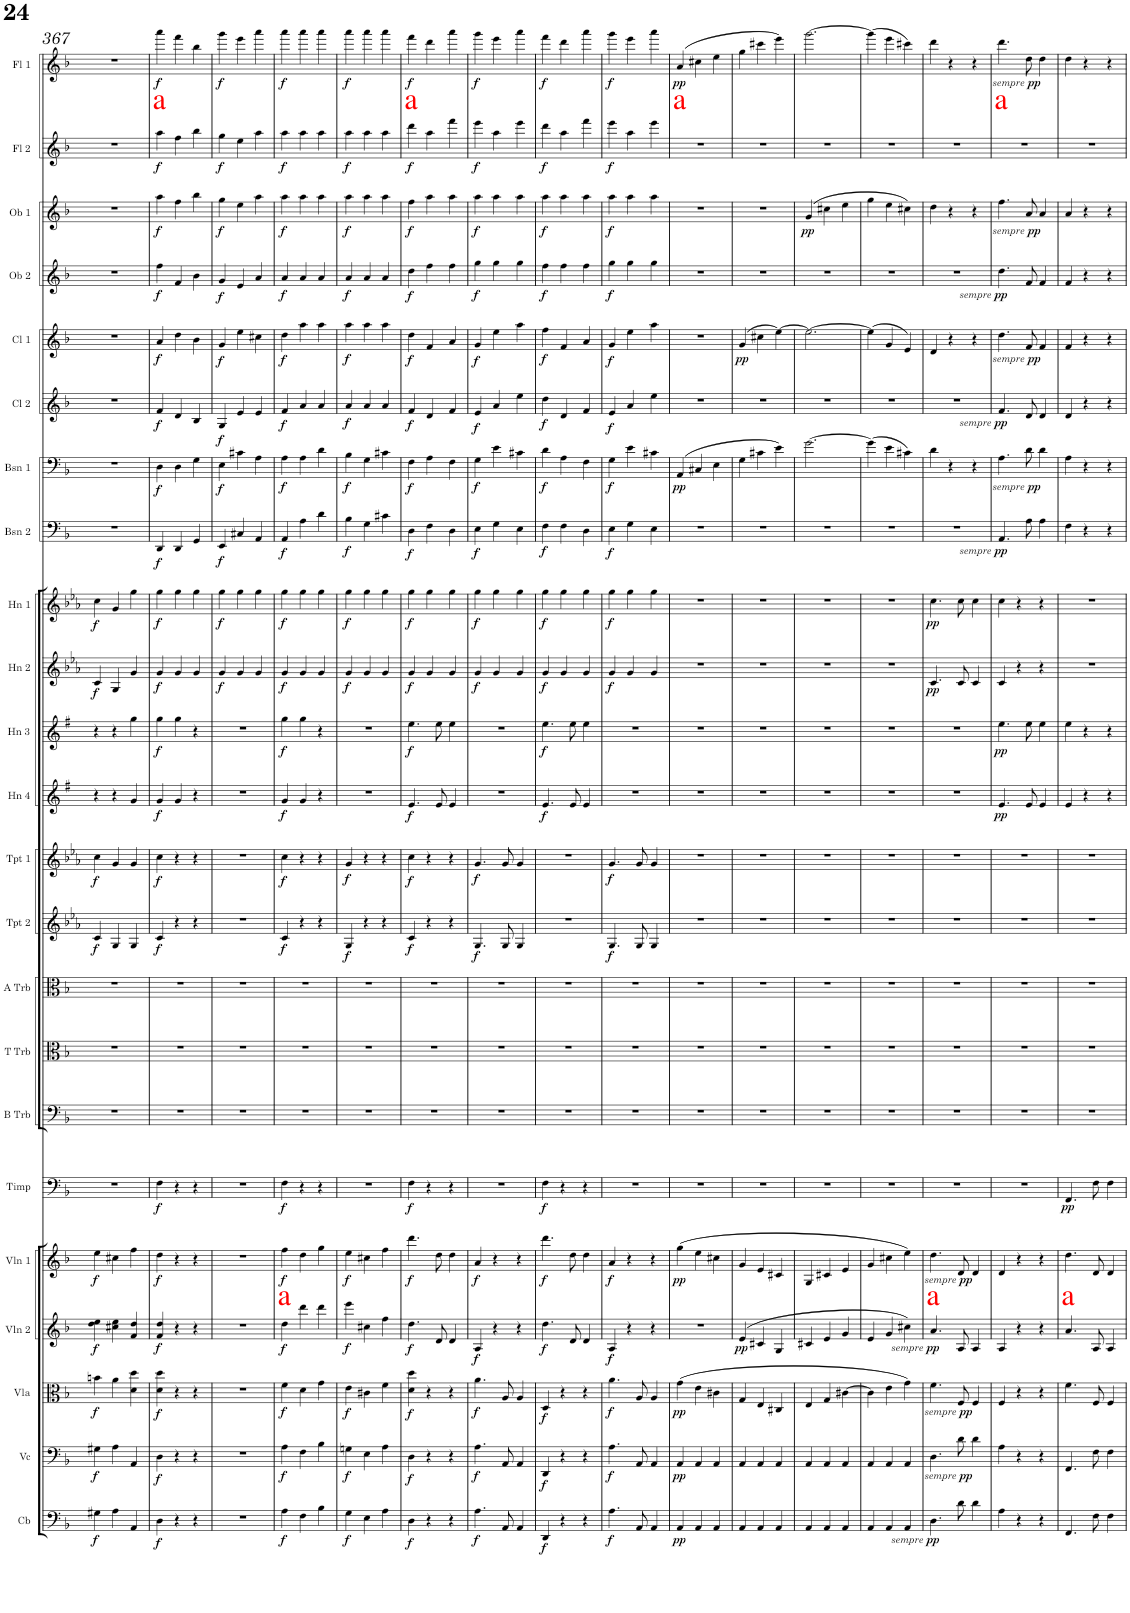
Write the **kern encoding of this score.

**kern	**dynam	**kern	**dynam	**kern	**dynam	**kern	**dynam	**kern	**text	**dynam	**kern	**dynam	**kern	**kern	**kern	**kern	**dynam	**kern	**dynam	**kern	**dynam	**kern	**dynam	**kern	**dynam	**kern	**dynam	**kern	**dynam	**kern	**dynam	**kern	**dynam	**kern	**dynam	**kern	**dynam	**kern	**dynam	**kern	**dynam	**kern	**text	**dynam
*part23	*part23	*part22	*part22	*part21	*part21	*part20	*part20	*part19	*part19	*part19	*part18	*part18	*part17	*part16	*part15	*part14	*part14	*part13	*part13	*part12	*part12	*part11	*part11	*part10	*part10	*part9	*part9	*part8	*part8	*part7	*part7	*part6	*part6	*part5	*part5	*part4	*part4	*part3	*part3	*part2	*part2	*part1	*part1	*part1
*staff23	*staff23	*staff22	*staff22	*staff21	*staff21	*staff20	*staff20	*staff19	*staff19	*staff19	*staff18	*staff18	*staff17	*staff16	*staff15	*staff14	*staff14	*staff13	*staff13	*staff12	*staff12	*staff11	*staff11	*staff10	*staff10	*staff9	*staff9	*staff8	*staff8	*staff7	*staff7	*staff6	*staff6	*staff5	*staff5	*staff4	*staff4	*staff3	*staff3	*staff2	*staff2	*staff1	*staff1	*staff1
*I"Contrabass	*	*I"Violoncello	*	*I"Viola	*	*I"Violin 2	*	*I"Violin 1	*	*	*I"F, F Timpani	*	*I"Bass Trombone	*I"Tenor Trombone	*I"Alto Trombone	*I"D Trumpet 2	*	*I"D Trumpet 1	*	*I"Bb (basso) Horn 4	*	*I"Bb (basso) Horn 3	*	*I"D Horn 2	*	*I"D Horn 1	*	*I"Bassoon 2	*	*I"Bassoon 1	*	*I"C Clarinet 2	*	*I"C Clarinet 1	*	*I"Oboe 2	*	*I"Oboe 1	*	*I"Flute 2	*	*I"Flute 1	*	*
*I'Cb	*	*I'Vc	*	*I'Vla	*	*I'Vln 2	*	*I'Vln 1	*	*	*I'Timp	*	*I'B Trb	*I'T Trb	*I'A Trb	*I'Tpt 2	*	*I'Tpt 1	*	*I'Hn 4	*	*I'Hn 3	*	*I'Hn 2	*	*I'Hn 1	*	*I'Bsn 2	*	*I'Bsn 1	*	*I'Cl 2	*	*I'Cl 1	*	*I'Ob 2	*	*I'Ob 1	*	*I'Fl 2	*	*I'Fl 1	*	*
!!LO:PB:g=z
*clefF4	*	*clefF4	*	*clefC3	*	*clefG2	*	*clefG2	*	*	*clefF4	*	*clefF4	*clefC3	*clefC3	*clefG2	*	*clefG2	*	*clefG2	*	*clefG2	*	*clefG2	*	*clefG2	*	*clefF4	*	*clefF4	*	*clefG2	*	*clefG2	*	*clefG2	*	*clefG2	*	*clefG2	*	*clefG2	*	*
*Trd7c12	*	*	*	*	*	*	*	*	*	*	*	*	*	*	*	*Trd-1c-2	*	*Trd-1c-2	*	*Trd8c14	*	*Trd8c14	*	*Trd6c10	*	*Trd6c10	*	*	*	*	*	*Trd1c2	*	*Trd1c2	*	*	*	*	*	*	*	*	*	*
*k[b-]	*	*k[b-]	*	*k[b-]	*	*k[b-]	*	*k[b-]	*	*	*k[b-]	*	*k[b-]	*k[b-]	*k[b-]	*k[b-e-a-]	*	*k[b-e-a-]	*	*k[f#]	*	*k[f#]	*	*k[b-e-a-]	*	*k[b-e-a-]	*	*k[b-]	*	*k[b-]	*	*k[b-]	*	*k[b-]	*	*k[b-]	*	*k[b-]	*	*k[b-]	*	*k[b-]	*	*
*M3/4	*	*M3/4	*	*M3/4	*	*M3/4	*	*M3/4	*	*	*M3/4	*	*M3/4	*M3/4	*M3/4	*M3/4	*	*M3/4	*	*M3/4	*	*M3/4	*	*M3/4	*	*M3/4	*	*M3/4	*	*M3/4	*	*M3/4	*	*M3/4	*	*M3/4	*	*M3/4	*	*M3/4	*	*M3/4	*	*
=367	=367	=367	=367	=367	=367	=367	=367	=367	=367	=367	=367	=367	=367	=367	=367	=367	=367	=367	=367	=367	=367	=367	=367	=367	=367	=367	=367	=367	=367	=367	=367	=367	=367	=367	=367	=367	=367	=367	=367	=367	=367	=367	=367	=367
!	!LO:DY:b	!	!LO:DY:b	!	!LO:DY:b	!	!LO:DY:b	!	!	!LO:DY:b	!	!	!	!	!	!	!LO:DY:b	!	!LO:DY:b	!	!	!	!	!	!LO:DY:b	!	!LO:DY:b	!	!	!	!	!	!	!	!	!	!	!	!	!	!	!	!	!
4G#X'\	f	4G#X'\	f	4bn'\	f	4dd\' 4ee\'	f	4ee'\	.	f	2.r	.	2.r	2.r	2.r	4c/	f	4cc\	f	4r	.	4r	.	4c/	f	4cc\	f	2.r	.	2.r	.	2.r	.	2.r	.	2.r	.	2.r	.	2.r	.	2.r	.	.
4A'\	.	4A'\	.	4a'\	.	4cc#X\' 4ee\'	.	4cc#X'\	.	.	.	.	.	.	.	4G/	.	4g/	.	4r	.	4r	.	4G/	.	4g/	.	.	.	.	.	.	.	.	.	.	.	.	.	.	.	.	.	.
4AA'/	.	4AA'/	.	4d\' 4dd\'	.	4f/' 4dd/'	.	4ff'\	.	.	.	.	.	.	.	4G/	.	4g/	.	4g/	.	4gg\	.	4g/	.	4gg\	.	.	.	.	.	.	.	.	.	.	.	.	.	.	.	.	.	.
=368	=368	=368	=368	=368	=368	=368	=368	=368	=368	=368	=368	=368	=368	=368	=368	=368	=368	=368	=368	=368	=368	=368	=368	=368	=368	=368	=368	=368	=368	=368	=368	=368	=368	=368	=368	=368	=368	=368	=368	=368	=368	=368	=368	=368
!	!LO:DY:b	!	!LO:DY:b	!	!LO:DY:b	!	!LO:DY:b	!	!	!LO:DY:b	!	!LO:DY:b	!	!	!	!	!LO:DY:b	!	!LO:DY:b	!	!LO:DY:b	!	!LO:DY:b	!	!LO:DY:b	!	!LO:DY:b	!	!LO:DY:b	!	!LO:DY:b	!	!LO:DY:b	!	!LO:DY:b	!	!LO:DY:b	!	!LO:DY:b	!	!LO:DY:b	!	!LO:LY:b:color=#FF0000	!LO:DY:b
4D\	f	4D\	f	4d\ 4dd\	f	4f/ 4dd/	f	4dd\	.	f	4F\	f	2.r	2.r	2.r	4c/	f	4cc\	f	4g/	f	4gg\	f	4g/	f	4gg\	f	4DD'/	f	4D'\	f	4f'/	f	4a'/	f	4ff'\	f	4aa'\	f	4aa'\	f	4aaa'\	a	f
4r	.	4r	.	4r	.	4r	.	4r	.	.	4r	.	.	.	.	4r	.	4r	.	4g/	.	4gg\	.	4g/	.	4gg\	.	4DD'/	.	4D'\	.	4d'/	.	4dd'\	.	4f'/	.	4ff'\	.	4ff'\	.	4fff'\	.	.
4r	.	4r	.	4r	.	4r	.	4r	.	.	4r	.	.	.	.	4r	.	4r	.	4r	.	4r	.	4g/	.	4gg\	.	4GG'/	.	4G'\	.	4B-'/	.	4b-'\	.	4b-'\	.	4bb-'\	.	4bb-'\	.	4bb-'\	.	.
=369	=369	=369	=369	=369	=369	=369	=369	=369	=369	=369	=369	=369	=369	=369	=369	=369	=369	=369	=369	=369	=369	=369	=369	=369	=369	=369	=369	=369	=369	=369	=369	=369	=369	=369	=369	=369	=369	=369	=369	=369	=369	=369	=369	=369
!	!	!	!	!	!	!	!	!	!	!	!	!	!	!	!	!	!	!	!	!	!	!	!	!	!LO:DY:b	!	!LO:DY:b	!	!LO:DY:b	!	!LO:DY:b	!	!LO:DY:b	!	!LO:DY:b	!	!LO:DY:b	!	!LO:DY:b	!	!LO:DY:b	!	!	!LO:DY:b
2.r	.	2.r	.	2.r	.	2.r	.	2.r	.	.	2.r	.	2.r	2.r	2.r	2.r	.	2.r	.	2.r	.	2.r	.	4g/	f	4gg\	f	4EE'/	f	4E'\	f	4G'/	f	4g'/	f	4g'/	f	4gg'\	f	4gg'\	f	4ggg'\	.	f
.	.	.	.	.	.	.	.	.	.	.	.	.	.	.	.	.	.	.	.	.	.	.	.	4g/	.	4gg\	.	4C#X'/	.	4c#X'\	.	4e'/	.	4ee'\	.	4e'/	.	4ee'\	.	4ee'\	.	4eee'\	.	.
.	.	.	.	.	.	.	.	.	.	.	.	.	.	.	.	.	.	.	.	.	.	.	.	4g/	.	4gg\	.	4AA'/	.	4A'\	.	4e'/	.	4cc#X'\	.	4a'/	.	4aa'\	.	4aa'\	.	4aaa'\	.	.
=370	=370	=370	=370	=370	=370	=370	=370	=370	=370	=370	=370	=370	=370	=370	=370	=370	=370	=370	=370	=370	=370	=370	=370	=370	=370	=370	=370	=370	=370	=370	=370	=370	=370	=370	=370	=370	=370	=370	=370	=370	=370	=370	=370	=370
!	!LO:DY:b	!	!LO:DY:b	!	!LO:DY:b	!	!LO:DY:b	!	!LO:LY:b:color=#FF0000	!LO:DY:b	!	!LO:DY:b	!	!	!	!	!LO:DY:b	!	!LO:DY:b	!	!LO:DY:b	!	!LO:DY:b	!	!LO:DY:b	!	!LO:DY:b	!	!LO:DY:b	!	!LO:DY:b	!	!LO:DY:b	!	!LO:DY:b	!	!LO:DY:b	!	!LO:DY:b	!	!LO:DY:b	!	!	!LO:DY:b
4A'\	f	4A'\	f	4f'\	f	4dd'\	f	4ff'\	a	f	4F\	f	2.r	2.r	2.r	4c/	f	4cc\	f	4g/	f	4gg\	f	4g/	f	4gg\	f	4AA'/	f	4A'\	f	4f'/	f	4dd'\	f	4a'/	f	4aa'\	f	4aa'\	f	4aaa'\	.	f
4F'\	.	4F'\	.	4d'\	.	4ddd'\	.	4dd'\	.	.	4r	.	.	.	.	4r	.	4r	.	4g/	.	4gg\	.	4g/	.	4gg\	.	4A'\	.	4A'\	.	4a'/	.	4aa'\	.	4a'/	.	4aa'\	.	4aa'\	.	4aaa'\	.	.
4B-'\	.	4B-'\	.	4g'\	.	4ddd'\	.	4gg'\	.	.	4r	.	.	.	.	4r	.	4r	.	4r	.	4r	.	4g/	.	4gg\	.	4d'\	.	4d'\	.	4a'/	.	4aa'\	.	4a'/	.	4aa'\	.	4aa'\	.	4aaa'\	.	.
=371	=371	=371	=371	=371	=371	=371	=371	=371	=371	=371	=371	=371	=371	=371	=371	=371	=371	=371	=371	=371	=371	=371	=371	=371	=371	=371	=371	=371	=371	=371	=371	=371	=371	=371	=371	=371	=371	=371	=371	=371	=371	=371	=371	=371
!	!LO:DY:b	!	!LO:DY:b	!	!LO:DY:b	!	!LO:DY:b	!	!	!LO:DY:b	!	!	!	!	!	!	!LO:DY:b	!	!LO:DY:b	!	!	!	!	!	!LO:DY:b	!	!LO:DY:b	!	!LO:DY:b	!	!LO:DY:b	!	!LO:DY:b	!	!LO:DY:b	!	!LO:DY:b	!	!LO:DY:b	!	!LO:DY:b	!	!	!LO:DY:b
4G'\	f	4Gn'\	f	4e'\	f	4eee'\	f	4ee'\	.	f	2.r	.	2.r	2.r	2.r	4G/	f	4g/	f	2.r	.	2.r	.	4g/	f	4gg\	f	4B-'\	f	4B-'\	f	4a'/	f	4aa'\	f	4a'/	f	4aa'\	f	4aa'\	f	4aaa'\	.	f
4E'\	.	4E'\	.	4c#X'\	.	4cc#X'\	.	4cc#X'\	.	.	.	.	.	.	.	4r	.	4r	.	.	.	.	.	4g/	.	4gg\	.	4G'\	.	4G'\	.	4a'/	.	4aa'\	.	4a'/	.	4aa'\	.	4aa'\	.	4aaa'\	.	.
4A'\	.	4A'\	.	4f'\	.	4ff'\	.	4ff'\	.	.	.	.	.	.	.	4r	.	4r	.	.	.	.	.	4g/	.	4gg\	.	4c#X'\	.	4c#X'\	.	4a'/	.	4aa'\	.	4a'/	.	4aa'\	.	4aa'\	.	4aaa'\	.	.
=372	=372	=372	=372	=372	=372	=372	=372	=372	=372	=372	=372	=372	=372	=372	=372	=372	=372	=372	=372	=372	=372	=372	=372	=372	=372	=372	=372	=372	=372	=372	=372	=372	=372	=372	=372	=372	=372	=372	=372	=372	=372	=372	=372	=372
!	!LO:DY:b	!	!LO:DY:b	!	!LO:DY:b	!	!LO:DY:b	!	!	!LO:DY:b	!	!LO:DY:b	!	!	!	!	!LO:DY:b	!	!LO:DY:b	!	!LO:DY:b	!	!LO:DY:b	!	!LO:DY:b	!	!LO:DY:b	!	!LO:DY:b	!	!LO:DY:b	!	!LO:DY:b	!	!LO:DY:b	!	!LO:DY:b	!	!LO:DY:b	!	!LO:DY:b	!	!LO:LY:b:color=#FF0000	!LO:DY:b
4D\	f	4D\	f	4d\ 4dd\	f	4.dd\	f	4.ddd\	.	f	4F\	f	2.r	2.r	2.r	4c/	f	4cc\	f	4.e/	f	4.ee\	f	4g/	f	4gg\	f	4D'\	f	4F'\	f	4f'/	f	4dd'\	f	4dd'\	f	4ff'\	f	4ddd'\	f	4fff'\	a	f
4r	.	4r	.	4r	.	.	.	.	.	.	4r	.	.	.	.	4r	.	4r	.	.	.	.	.	4g/	.	4gg\	.	4F'\	.	4A'\	.	4d'/	.	4f'/	.	4ff'\	.	4aa'\	.	4aa'\	.	4ddd'\	.	.
.	.	.	.	.	.	8d/	.	8dd\	.	.	.	.	.	.	.	.	.	.	.	8e/	.	8ee\	.	.	.	.	.	.	.	.	.	.	.	.	.	.	.	.	.	.	.	.	.	.
4r	.	4r	.	4r	.	4d/	.	4dd\	.	.	4r	.	.	.	.	4r	.	4r	.	4e/	.	4ee\	.	4g/	.	4gg\	.	4D'\	.	4F'\	.	4f'/	.	4a'/	.	4ff'\	.	4aa'\	.	4fff'\	.	4aaa'\	.	.
=373	=373	=373	=373	=373	=373	=373	=373	=373	=373	=373	=373	=373	=373	=373	=373	=373	=373	=373	=373	=373	=373	=373	=373	=373	=373	=373	=373	=373	=373	=373	=373	=373	=373	=373	=373	=373	=373	=373	=373	=373	=373	=373	=373	=373
!	!LO:DY:b	!	!LO:DY:b	!	!LO:DY:b	!	!LO:DY:b	!	!	!LO:DY:b	!	!	!	!	!	!	!LO:DY:b	!	!LO:DY:b	!	!	!	!	!	!LO:DY:b	!	!LO:DY:b	!	!LO:DY:b	!	!LO:DY:b	!	!LO:DY:b	!	!LO:DY:b	!	!LO:DY:b	!	!LO:DY:b	!	!LO:DY:b	!	!	!LO:DY:b
4.A\	f	4.A\	f	4.a\	f	4A/	f	4a/	.	f	2.r	.	2.r	2.r	2.r	4.G/	f	4.g/	f	2.r	.	2.r	.	4g/	f	4gg\	f	4E'\	f	4G'\	f	4e'/	f	4g'/	f	4gg'\	f	4aa'\	f	4eee'\	f	4ggg'\	.	f
.	.	.	.	.	.	4r	.	4r	.	.	.	.	.	.	.	.	.	.	.	.	.	.	.	4g/	.	4gg\	.	4G'\	.	4e'\	.	4a'/	.	4ee'\	.	4gg'\	.	4aa'\	.	4aa'\	.	4eee'\	.	.
8AA/	.	8AA/	.	8A/	.	.	.	.	.	.	.	.	.	.	.	8G/	.	8g/	.	.	.	.	.	.	.	.	.	.	.	.	.	.	.	.	.	.	.	.	.	.	.	.	.	.
4AA/	.	4AA/	.	4A/	.	4r	.	4r	.	.	.	.	.	.	.	4G/	.	4g/	.	.	.	.	.	4g/	.	4gg\	.	4E'\	.	4c#X'\	.	4ee'\	.	4aa'\	.	4gg'\	.	4aa'\	.	4eee'\	.	4aaa'\	.	.
=374	=374	=374	=374	=374	=374	=374	=374	=374	=374	=374	=374	=374	=374	=374	=374	=374	=374	=374	=374	=374	=374	=374	=374	=374	=374	=374	=374	=374	=374	=374	=374	=374	=374	=374	=374	=374	=374	=374	=374	=374	=374	=374	=374	=374
!	!LO:DY:b	!	!LO:DY:b	!	!LO:DY:b	!	!LO:DY:b	!	!	!LO:DY:b	!	!LO:DY:b	!	!	!	!	!	!	!	!	!LO:DY:b	!	!LO:DY:b	!	!LO:DY:b	!	!LO:DY:b	!	!LO:DY:b	!	!LO:DY:b	!	!LO:DY:b	!	!LO:DY:b	!	!LO:DY:b	!	!LO:DY:b	!	!LO:DY:b	!	!	!LO:DY:b
4DD/	f	4DD/	f	4D/	f	4.dd\	f	4.ddd\	.	f	4F\	f	2.r	2.r	2.r	2.r	.	2.r	.	4.e/	f	4.ee\	f	4g/	f	4gg\	f	4F'\	f	4d'\	f	4dd'\	f	4ff'\	f	4ff'\	f	4aa'\	f	4ddd'\	f	4fff'\	.	f
4r	.	4r	.	4r	.	.	.	.	.	.	4r	.	.	.	.	.	.	.	.	.	.	.	.	4g/	.	4gg\	.	4F'\	.	4A'\	.	4d'/	.	4f'/	.	4ff'\	.	4aa'\	.	4aa'\	.	4ddd'\	.	.
.	.	.	.	.	.	8d/	.	8dd\	.	.	.	.	.	.	.	.	.	.	.	8e/	.	8ee\	.	.	.	.	.	.	.	.	.	.	.	.	.	.	.	.	.	.	.	.	.	.
4r	.	4r	.	4r	.	4d/	.	4dd\	.	.	4r	.	.	.	.	.	.	.	.	4e/	.	4ee\	.	4g/	.	4gg\	.	4D'\	.	4F'\	.	4f'/	.	4a'/	.	4ff'\	.	4aa'\	.	4fff'\	.	4aaa'\	.	.
=375	=375	=375	=375	=375	=375	=375	=375	=375	=375	=375	=375	=375	=375	=375	=375	=375	=375	=375	=375	=375	=375	=375	=375	=375	=375	=375	=375	=375	=375	=375	=375	=375	=375	=375	=375	=375	=375	=375	=375	=375	=375	=375	=375	=375
!	!LO:DY:b	!	!LO:DY:b	!	!LO:DY:b	!	!LO:DY:b	!	!	!LO:DY:b	!	!	!	!	!	!	!LO:DY:b	!	!LO:DY:b	!	!	!	!	!	!LO:DY:b	!	!LO:DY:b	!	!LO:DY:b	!	!LO:DY:b	!	!LO:DY:b	!	!LO:DY:b	!	!LO:DY:b	!	!LO:DY:b	!	!LO:DY:b	!	!	!LO:DY:b
4.A\	f	4.A\	f	4.a\	f	4A/	f	4a/	.	f	2.r	.	2.r	2.r	2.r	4.G/	f	4.g/	f	2.r	.	2.r	.	4g/	f	4gg\	f	4E'\	f	4G'\	f	4e'/	f	4g'/	f	4gg'\	f	4aa'\	f	4eee'\	f	4ggg'\	.	f
.	.	.	.	.	.	4r	.	4r	.	.	.	.	.	.	.	.	.	.	.	.	.	.	.	4g/	.	4gg\	.	4G'\	.	4e'\	.	4a'/	.	4ee'\	.	4gg'\	.	4aa'\	.	4aa'\	.	4eee'\	.	.
8AA/	.	8AA/	.	8A/	.	.	.	.	.	.	.	.	.	.	.	8G/	.	8g/	.	.	.	.	.	.	.	.	.	.	.	.	.	.	.	.	.	.	.	.	.	.	.	.	.	.
4AA/	.	4AA/	.	4A/	.	4r	.	4r	.	.	.	.	.	.	.	4G/	.	4g/	.	.	.	.	.	4g/	.	4gg\	.	4E'\	.	4c#X'\	.	4ee'\	.	4aa'\	.	4gg'\	.	4aa'\	.	4eee'\	.	4aaa'\	.	.
=376	=376	=376	=376	=376	=376	=376	=376	=376	=376	=376	=376	=376	=376	=376	=376	=376	=376	=376	=376	=376	=376	=376	=376	=376	=376	=376	=376	=376	=376	=376	=376	=376	=376	=376	=376	=376	=376	=376	=376	=376	=376	=376	=376	=376
!	!LO:DY:b	!	!LO:DY:b	!	!LO:DY:b	!	!	!	!	!LO:DY:b	!	!	!	!	!	!	!	!	!	!	!	!	!	!	!	!	!	!	!	!	!LO:DY:b	!	!	!	!	!	!	!	!	!	!	!	!LO:LY:b:color=#FF0000	!LO:DY:b
4AA/	pp	4AA/	pp	(4g\	pp	2.r	.	(4gg\	.	pp	2.r	.	2.r	2.r	2.r	2.r	.	2.r	.	2.r	.	2.r	.	2.r	.	2.r	.	2.r	.	(4AA/	pp	2.r	.	2.r	.	2.r	.	2.r	.	2.r	.	(4a/	a	pp
4AA/	.	4AA/	.	4e\	.	.	.	4ee\	.	.	.	.	.	.	.	.	.	.	.	.	.	.	.	.	.	.	.	.	.	4C#X/	.	.	.	.	.	.	.	.	.	.	.	4cc#X\	.	.
4AA/	.	4AA/	.	4c#X\	.	.	.	4cc#X\	.	.	.	.	.	.	.	.	.	.	.	.	.	.	.	.	.	.	.	.	.	4E\	.	.	.	.	.	.	.	.	.	.	.	4ee\	.	.
=377	=377	=377	=377	=377	=377	=377	=377	=377	=377	=377	=377	=377	=377	=377	=377	=377	=377	=377	=377	=377	=377	=377	=377	=377	=377	=377	=377	=377	=377	=377	=377	=377	=377	=377	=377	=377	=377	=377	=377	=377	=377	=377	=377	=377
!	!	!	!	!	!	!	!LO:DY:b	!	!	!	!	!	!	!	!	!	!	!	!	!	!	!	!	!	!	!	!	!	!	!	!	!	!	!	!LO:DY:b	!	!	!	!	!	!	!	!	!
4AA/	.	4AA/	.	4G/	.	(4e/	pp	4g/	.	.	2.r	.	2.r	2.r	2.r	2.r	.	2.r	.	2.r	.	2.r	.	2.r	.	2.r	.	2.r	.	4G\	.	2.r	.	(4g/	pp	2.r	.	2.r	.	2.r	.	4gg\	.	.
4AA/	.	4AA/	.	4E/	.	4c#X/	.	4e/	.	.	.	.	.	.	.	.	.	.	.	.	.	.	.	.	.	.	.	.	.	4c#X\	.	.	.	4cc#X\	.	.	.	.	.	.	.	4ccc#X\	.	.
4AA/	.	4AA/	.	4C#X/	.	4G/	.	4c#X/	.	.	.	.	.	.	.	.	.	.	.	.	.	.	.	.	.	.	.	.	.	4e\)	.	.	.	[4ee\)	.	.	.	.	.	.	.	4eee\)	.	.
=378	=378	=378	=378	=378	=378	=378	=378	=378	=378	=378	=378	=378	=378	=378	=378	=378	=378	=378	=378	=378	=378	=378	=378	=378	=378	=378	=378	=378	=378	=378	=378	=378	=378	=378	=378	=378	=378	=378	=378	=378	=378	=378	=378	=378
!	!	!	!	!	!	!	!	!	!	!	!	!	!	!	!	!	!	!	!	!	!	!	!	!	!	!	!	!	!	!	!	!	!	!	!	!	!	!	!LO:DY:b	!	!	!	!	!
4AA/	.	4AA/	.	4E/	.	4c#X/	.	4G/	.	.	2.r	.	2.r	2.r	2.r	2.r	.	2.r	.	2.r	.	2.r	.	2.r	.	2.r	.	2.r	.	[2.g\	.	2.r	.	2.ee\_	.	2.r	.	(4g/	pp	2.r	.	[2.ggg\	.	.
4AA/	.	4AA/	.	4G/	.	4e/	.	4c#X/	.	.	.	.	.	.	.	.	.	.	.	.	.	.	.	.	.	.	.	.	.	.	.	.	.	.	.	.	.	4cc#X\	.	.	.	.	.	.
4AA/	.	4AA/	.	[4c#X\	.	4g/	.	4e/	.	.	.	.	.	.	.	.	.	.	.	.	.	.	.	.	.	.	.	.	.	.	.	.	.	.	.	.	.	4ee\	.	.	.	.	.	.
=379	=379	=379	=379	=379	=379	=379	=379	=379	=379	=379	=379	=379	=379	=379	=379	=379	=379	=379	=379	=379	=379	=379	=379	=379	=379	=379	=379	=379	=379	=379	=379	=379	=379	=379	=379	=379	=379	=379	=379	=379	=379	=379	=379	=379
4AA/	.	4AA/	.	4c#\]	.	4e/	.	4g/	.	.	2.r	.	2.r	2.r	2.r	2.r	.	2.r	.	2.r	.	2.r	.	2.r	.	2.r	.	2.r	.	(4g\]	.	2.r	.	(4ee\]	.	2.r	.	4gg\	.	2.r	.	(4ggg\]	.	.
4AA/	.	4AA/	.	4e\	.	4g/	.	4cc#X\	.	.	.	.	.	.	.	.	.	.	.	.	.	.	.	.	.	.	.	.	.	4e\	.	.	.	4g/	.	.	.	4ee\	.	.	.	4eee\	.	.
4AA/	.	4AA/	.	4g\)	.	4cc#X\)	.	4ee\)	.	.	.	.	.	.	.	.	.	.	.	.	.	.	.	.	.	.	.	.	.	4c#X\)	.	.	.	4e/)	.	.	.	4cc#X\)	.	.	.	4ccc#X\)	.	.
=380	=380	=380	=380	=380	=380	=380	=380	=380	=380	=380	=380	=380	=380	=380	=380	=380	=380	=380	=380	=380	=380	=380	=380	=380	=380	=380	=380	=380	=380	=380	=380	=380	=380	=380	=380	=380	=380	=380	=380	=380	=380	=380	=380	=380
!	!LO:DY:b	!	!	!	!	!	!	!	!LO:LY:b:color=#FF0000	!	!	!	!	!	!	!	!	!	!	!	!	!	!	!	!	!	!	!	!	!	!	!	!	!	!	!	!	!	!	!	!	!	!	!
!	!LO:DY:n=1:b	!	!LO:DY:b	!	!	!	!	!	!	!	!	!	!	!	!	!	!	!	!	!	!	!	!	!	!	!	!	!	!	!	!	!	!	!	!	!	!	!	!	!	!	!	!	!
!	!	!	!LO:DY:n=1:b	!	!LO:DY:b	!	!	!	!	!	!	!	!	!	!	!	!	!	!	!	!	!	!	!	!	!	!	!	!	!	!	!	!	!	!	!	!	!	!	!	!	!	!	!
!	!	!	!	!	!LO:DY:n=1:b	!	!LO:DY:b	!	!	!	!	!	!	!	!	!	!	!	!	!	!	!	!	!	!	!	!	!	!	!	!	!	!	!	!	!	!	!	!	!	!	!	!	!
!	!	!	!	!	!	!	!LO:DY:n=1:b	!	!	!LO:DY:b	!	!	!	!	!	!	!	!	!	!	!	!	!	!	!	!	!	!	!	!	!	!	!	!	!	!	!	!	!	!	!	!	!	!
!	!	!	!	!	!	!	!	!	!	!LO:DY:n=1:b	!	!	!	!	!	!	!	!	!	!	!	!	!	!	!LO:DY:b	!	!LO:DY:b	!	!	!	!	!	!	!	!	!	!	!	!	!	!	!	!	!
4.D\	other-dynamics pp	4.D\	other-dynamics pp	4.f\	other-dynamics pp	4.a/	other-dynamics pp	4.dd\	a	other-dynamics pp	2.r	.	2.r	2.r	2.r	2.r	.	2.r	.	2.r	.	2.r	.	4.c/	pp	4.cc\	pp	2.r	.	4d\	.	2.r	.	4d/	.	2.r	.	4dd\	.	2.r	.	4ddd\	.	.
.	.	.	.	.	.	.	.	.	.	.	.	.	.	.	.	.	.	.	.	.	.	.	.	.	.	.	.	.	.	4r	.	.	.	4r	.	.	.	4r	.	.	.	4r	.	.
8d\	.	8d\	.	8F/	.	8A/	.	8d/	.	.	.	.	.	.	.	.	.	.	.	.	.	.	.	8c/	.	8cc\	.	.	.	.	.	.	.	.	.	.	.	.	.	.	.	.	.	.
4d\	.	4d\	.	4F/	.	4A/	.	4d/	.	.	.	.	.	.	.	.	.	.	.	.	.	.	.	4c/	.	4cc\	.	.	.	4r	.	.	.	4r	.	.	.	4r	.	.	.	4r	.	.
=381	=381	=381	=381	=381	=381	=381	=381	=381	=381	=381	=381	=381	=381	=381	=381	=381	=381	=381	=381	=381	=381	=381	=381	=381	=381	=381	=381	=381	=381	=381	=381	=381	=381	=381	=381	=381	=381	=381	=381	=381	=381	=381	=381	=381
!	!	!	!	!	!	!	!	!	!	!	!	!	!	!	!	!	!	!	!	!	!LO:DY:b	!	!LO:DY:b	!	!	!	!	!	!LO:DY:b	!	!	!	!	!	!	!	!	!	!	!	!	!	!LO:LY:b:color=#FF0000	!
!	!	!	!	!	!	!	!	!	!	!	!	!	!	!	!	!	!	!	!	!	!	!	!	!	!	!	!	!	!LO:DY:n=1:b	!	!LO:DY:b	!	!	!	!	!	!	!	!	!	!	!	!	!
!	!	!	!	!	!	!	!	!	!	!	!	!	!	!	!	!	!	!	!	!	!	!	!	!	!	!	!	!	!	!	!LO:DY:n=1:b	!	!LO:DY:b	!	!	!	!	!	!	!	!	!	!	!
!	!	!	!	!	!	!	!	!	!	!	!	!	!	!	!	!	!	!	!	!	!	!	!	!	!	!	!	!	!	!	!	!	!LO:DY:n=1:b	!	!LO:DY:b	!	!	!	!	!	!	!	!	!
!	!	!	!	!	!	!	!	!	!	!	!	!	!	!	!	!	!	!	!	!	!	!	!	!	!	!	!	!	!	!	!	!	!	!	!LO:DY:n=1:b	!	!LO:DY:b	!	!	!	!	!	!	!
!	!	!	!	!	!	!	!	!	!	!	!	!	!	!	!	!	!	!	!	!	!	!	!	!	!	!	!	!	!	!	!	!	!	!	!	!	!LO:DY:n=1:b	!	!LO:DY:b	!	!	!	!	!
!	!	!	!	!	!	!	!	!	!	!	!	!	!	!	!	!	!	!	!	!	!	!	!	!	!	!	!	!	!	!	!	!	!	!	!	!	!	!	!LO:DY:n=1:b	!	!	!	!	!LO:DY:b
!	!	!	!	!	!	!	!	!	!	!	!	!	!	!	!	!	!	!	!	!	!	!	!	!	!	!	!	!	!	!	!	!	!	!	!	!	!	!	!	!	!	!	!	!LO:DY:n=1:b
4A\	.	4A\	.	4F/	.	4A/	.	4d/	.	.	2.r	.	2.r	2.r	2.r	2.r	.	2.r	.	4.e/	pp	4.ee\	pp	4c/	.	4cc\	.	4.AA/	other-dynamics pp	4.A\	other-dynamics pp	4.f/	other-dynamics pp	4.dd\	other-dynamics pp	4.dd\	other-dynamics pp	4.ff\	other-dynamics pp	2.r	.	4.ddd\	a	other-dynamics pp
4r	.	4r	.	4r	.	4r	.	4r	.	.	.	.	.	.	.	.	.	.	.	.	.	.	.	4r	.	4r	.	.	.	.	.	.	.	.	.	.	.	.	.	.	.	.	.	.
.	.	.	.	.	.	.	.	.	.	.	.	.	.	.	.	.	.	.	.	8e/	.	8ee\	.	.	.	.	.	8A\	.	8d\	.	8d/	.	8f/	.	8f/	.	8a/	.	.	.	8dd\	.	.
4r	.	4r	.	4r	.	4r	.	4r	.	.	.	.	.	.	.	.	.	.	.	4e/	.	4ee\	.	4r	.	4r	.	4A\	.	4d\	.	4d/	.	4f/	.	4f/	.	4a/	.	.	.	4dd\	.	.
=382	=382	=382	=382	=382	=382	=382	=382	=382	=382	=382	=382	=382	=382	=382	=382	=382	=382	=382	=382	=382	=382	=382	=382	=382	=382	=382	=382	=382	=382	=382	=382	=382	=382	=382	=382	=382	=382	=382	=382	=382	=382	=382	=382	=382
!	!	!	!	!	!	!	!	!	!LO:LY:b:color=#FF0000	!	!	!LO:DY:b	!	!	!	!	!	!	!	!	!	!	!	!	!	!	!	!	!	!	!	!	!	!	!	!	!	!	!	!	!	!	!	!
4.FF/	.	4.FF/	.	4.f\	.	4.a/	.	4.dd\	a	.	4.FF/	pp	2.r	2.r	2.r	2.r	.	2.r	.	4e/	.	4ee\	.	2.r	.	2.r	.	4F\	.	4A\	.	4d/	.	4f/	.	4f/	.	4a/	.	2.r	.	4dd\	.	.
.	.	.	.	.	.	.	.	.	.	.	.	.	.	.	.	.	.	.	.	4r	.	4r	.	.	.	.	.	4r	.	4r	.	4r	.	4r	.	4r	.	4r	.	.	.	4r	.	.
8F\	.	8F\	.	8F/	.	8A/	.	8d/	.	.	8F\	.	.	.	.	.	.	.	.	.	.	.	.	.	.	.	.	.	.	.	.	.	.	.	.	.	.	.	.	.	.	.	.	.
4F\	.	4F\	.	4F/	.	4A/	.	4d/	.	.	4F\	.	.	.	.	.	.	.	.	4r	.	4r	.	.	.	.	.	4r	.	4r	.	4r	.	4r	.	4r	.	4r	.	.	.	4r	.	.
=	=	=	=	=	=	=	=	=	=	=	=	=	=	=	=	=	=	=	=	=	=	=	=	=	=	=	=	=	=	=	=	=	=	=	=	=	=	=	=	=	=	=	=	=
*-	*-	*-	*-	*-	*-	*-	*-	*-	*-	*-	*-	*-	*-	*-	*-	*-	*-	*-	*-	*-	*-	*-	*-	*-	*-	*-	*-	*-	*-	*-	*-	*-	*-	*-	*-	*-	*-	*-	*-	*-	*-	*-	*-	*-
